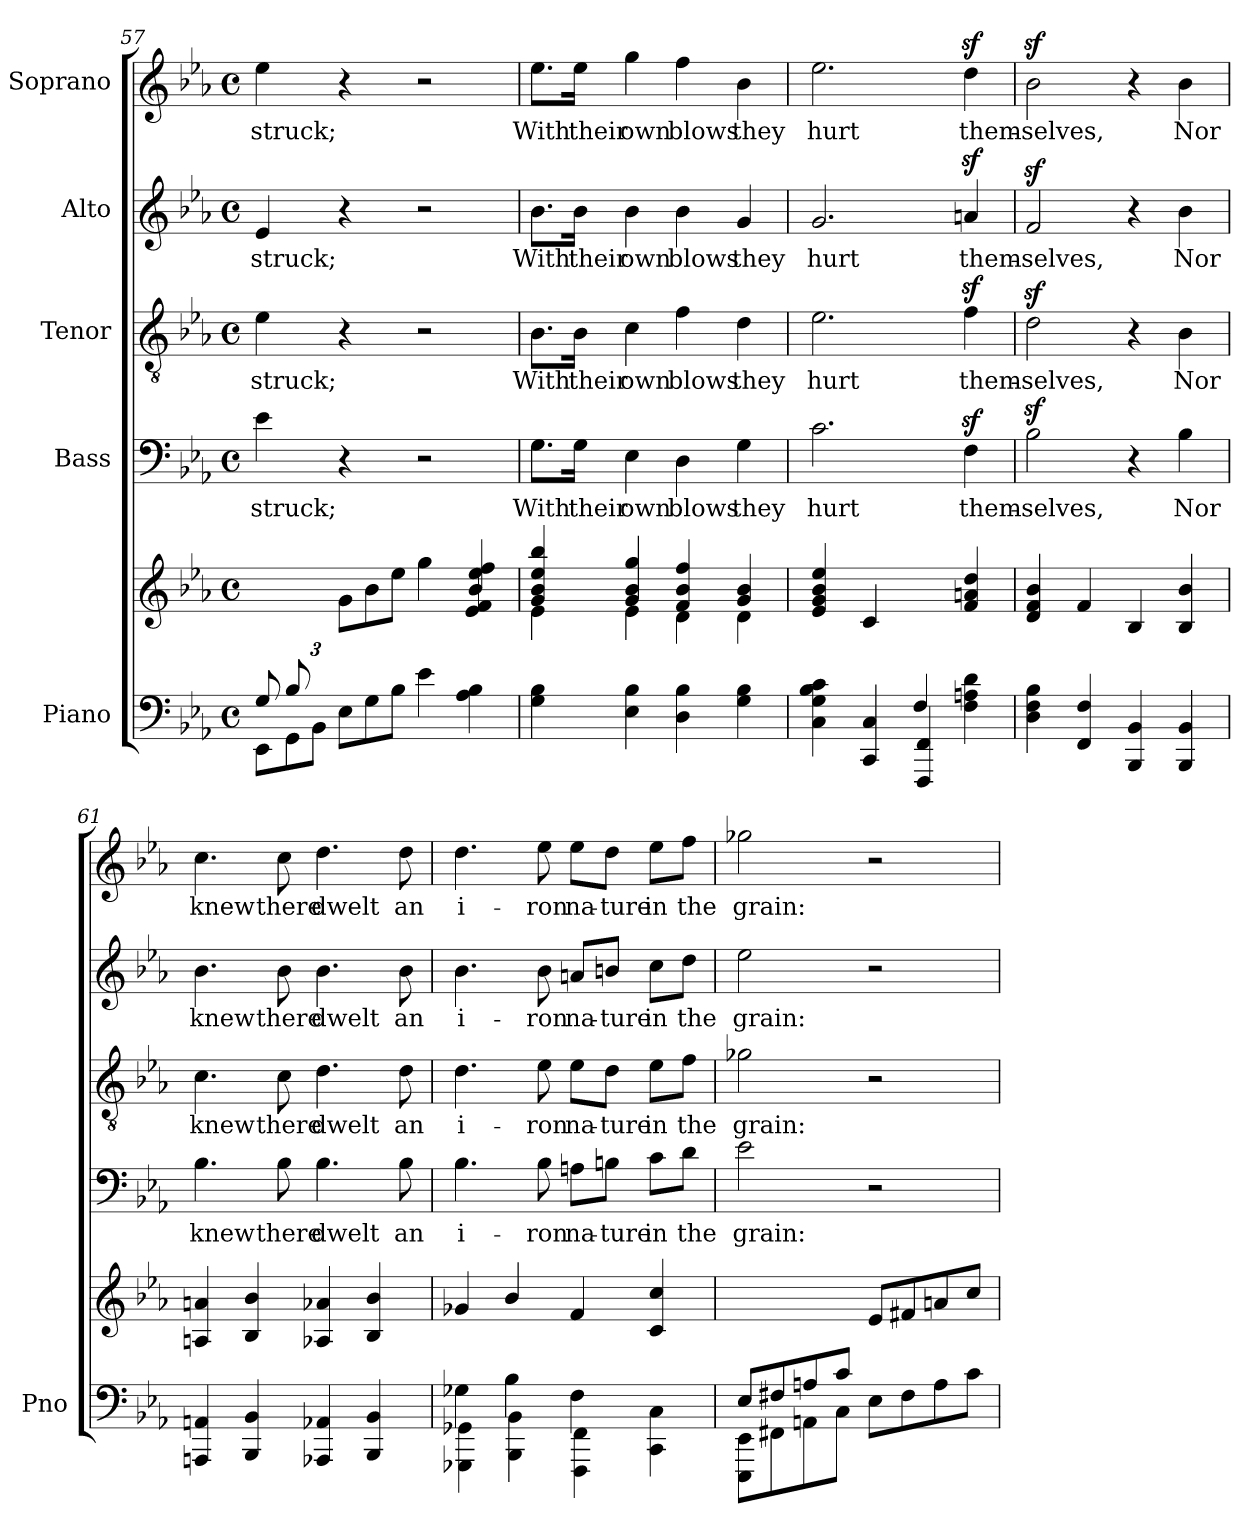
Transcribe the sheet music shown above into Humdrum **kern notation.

**kern	**kern	**kern	**text	**kern	**text	**kern	**text	**kern	**text
*part5	*part5	*part4	*part4	*part3	*part3	*part2	*part2	*part1	*part1
*staff6	*staff5	*staff4	*staff4	*staff3	*staff3	*staff2	*staff2	*staff1	*staff1
*I"Piano	*	*I"Bass	*	*I"Tenor	*	*I"Alto	*	*I"Soprano	*
*I'Pno	*	*	*	*	*	*	*	*	*
*clefF4	*clefG2	*clefF4	*	*clefGv2	*	*clefG2	*	*clefG2	*
*k[b-e-a-]	*k[b-e-a-]	*k[b-e-a-]	*	*k[b-e-a-]	*	*k[b-e-a-]	*	*k[b-e-a-]	*
*M4/4	*M4/4	*M4/4	*	*M4/4	*	*M4/4	*	*M4/4	*
*met(c)	*met(c)	*met(c)	*	*met(c)	*	*met(c)	*	*met(c)	*
*Xtuplet	*	*	*	*	*	*	*	*	*
=57	=57	=57	=57	=57	=57	=57	=57	=57	=57
*^	*^	*	*	*	*	*	*	*	*
*	*^	*	*	*	*	*	*	*	*	*	*
12G/L	12EE-\L	2.ryy	6ryy	2.ryy	4e-\	struck;	4e-\	struck;	4e-/	struck;	4ee-\	struck;
12B-/	12GG\	.	.	.	.	.	.	.	.	.	.	.
6%5ryy	12BB-\J	.	12e-\J	.	.	.	.	.	.	.	.	.
*	*	*	*Xtuplet	*	*	*	*	*	*	*	*	*
.	12E-\L	.	12g\L	.	4r	.	4r	.	4r	.	4r	.
.	12G\	.	12b-\	.	.	.	.	.	.	.	.	.
.	12B-\J	.	12ee-\J	.	.	.	.	.	.	.	.	.
.	4e-\	.	4gg\	.	2r	.	2r	.	2r	.	2r	.
.	4ryy	4A-\ 4B-\	4b-/ 4ee-/ 4ff/	4e-/ 4f/	.	.	.	.	.	.	.	.
*v	*v	*v	*	*	*	*	*	*	*	*	*	*
=58	=58	=58	=58	=58	=58	=58	=58	=58	=58	=58
4G\ 4B-\	4g/ 4b-/ 4ee-/ 4bb-/	4e-\	8.G\L	With	8.B-\L	With	8.b-\L	With	8.ee-\L	With
.	.	.	16G\Jk	their	16B-\Jk	their	16b-\Jk	their	16ee-\Jk	their
4E-\ 4B-\	4g/ 4b-/ 4gg/	4e-\	4E-\	own	4c\	own	4b-\	own	4gg\	own
4D\ 4B-\	4f/ 4b-/ 4ff/	4d\	4D\	blows	4f\	blows	4b-\	blows	4ff\	blows
4G\ 4B-\	4g/ 4b-/	4d\	4G\	they	4d\	they	4g/	they	4b-\	they
*	*v	*v	*	*	*	*	*	*	*	*
=59	=59	=59	=59	=59	=59	=59	=59	=59	=59
*^	*	*	*	*	*	*	*	*	*
2ryy	4C\ 4G\ 4B-\ 4c\	4e-/ 4g/ 4b-/ 4ee-/	2.c\	hurt	2.e-\	hurt	2.g/	hurt	2.ee-\	hurt
.	4CC/ 4C/	4c/	.	.	.	.	.	.	.	.
4F/	4FFF/ 4FF/	4ryy	.	.	.	.	.	.	.	.
4ryy	4F\ 4An\ 4d\	4f/ 4an/ 4dd/	4Fz>\	them-	4fz>\	them-	4anz>/	them-	4ddz>\	them-
*v	*v	*	*	*	*	*	*	*	*	*
=60	=60	=60	=60	=60	=60	=60	=60	=60	=60
4D\ 4F\ 4B-\	4d/ 4f/ 4b-/	2B-z>\	-selves,	2dz>\	-selves,	2fz>/	-selves,	2b-z>\	-selves,
4FF/ 4F/	4f/	.	.	.	.	.	.	.	.
4BBB-/ 4BB-/	4B-/	4r	.	4r	.	4r	.	4r	.
4BBB-/ 4BB-/	4B-/ 4b-/	4B-\	Nor	4B-\	Nor	4b-\	Nor	4b-\	Nor
=61	=61	=61	=61	=61	=61	=61	=61	=61	=61
4AAAn/ 4AAn/	4An/ 4an/	4.B-\	knew	4.c\	knew	4.b-\	knew	4.cc\	knew
4BBB-/ 4BB-/	4B-/ 4b-/	.	.	.	.	.	.	.	.
.	.	8B-\	there	8c\	there	8b-\	there	8cc\	there
4AAA-X/ 4AA-X/	4A-X/ 4a-X/	4.B-\	dwelt	4.d\	dwelt	4.b-\	dwelt	4.dd\	dwelt
4BBB-/ 4BB-/	4B-/ 4b-/	.	.	.	.	.	.	.	.
.	.	8B-\	an	8d\	an	8b-\	an	8dd\	an
=62	=62	=62	=62	=62	=62	=62	=62	=62	=62
*^	*	*	*	*	*	*	*	*	*
4G-X\	4GGG-X\ 4GG-X\	4g-X/	4.B-\	i-	4.d\	i-	4.b-\	i-	4.dd\	i-
4B-\	4BBB-\ 4BB-\	4b-/	.	.	.	.	.	.	.	.
.	.	.	8B-\	-ron	8e-\	-ron	8b-\	-ron	8ee-\	-ron
4F\	4FFF\ 4FF\	4f/	8An\L	na-	8e-\L	na-	8an/L	na-	8ee-\L	na-
.	.	.	8Bn\J	-ture	8d\J	-ture	8bn/J	-ture	8dd\J	-ture
4ryy	4CC\ 4C\	4c/ 4cc/	8c\L	in	8e-\L	in	8cc\L	in	8ee-\L	in
.	.	.	8d\J	the	8f\J	the	8dd\J	the	8ff\J	the
=63	=63	=63	=63	=63	=63	=63	=63	=63	=63	=63
8E-/L	8EEE-\ 8EE-\L	2ryy	2e-\	grain:	2g-X\	grain:	2ee-\	grain:	2gg-X\	grain:
8F#X/	8FF#X\	.	.	.	.	.	.	.	.	.
8An/	8AAn\	.	.	.	.	.	.	.	.	.
8c/J	8C\J	.	.	.	.	.	.	.	.	.
2ryy	8E-\L	8e-/L	2r	.	2r	.	2r	.	2r	.
.	8F#\	8f#X/	.	.	.	.	.	.	.	.
.	8A\	8an/	.	.	.	.	.	.	.	.
.	8c\J	8cc/J	.	.	.	.	.	.	.	.
*v	*v	*	*	*	*	*	*	*	*	*
=	=	=	=	=	=	=	=	=	=
*-	*-	*-	*-	*-	*-	*-	*-	*-	*-
